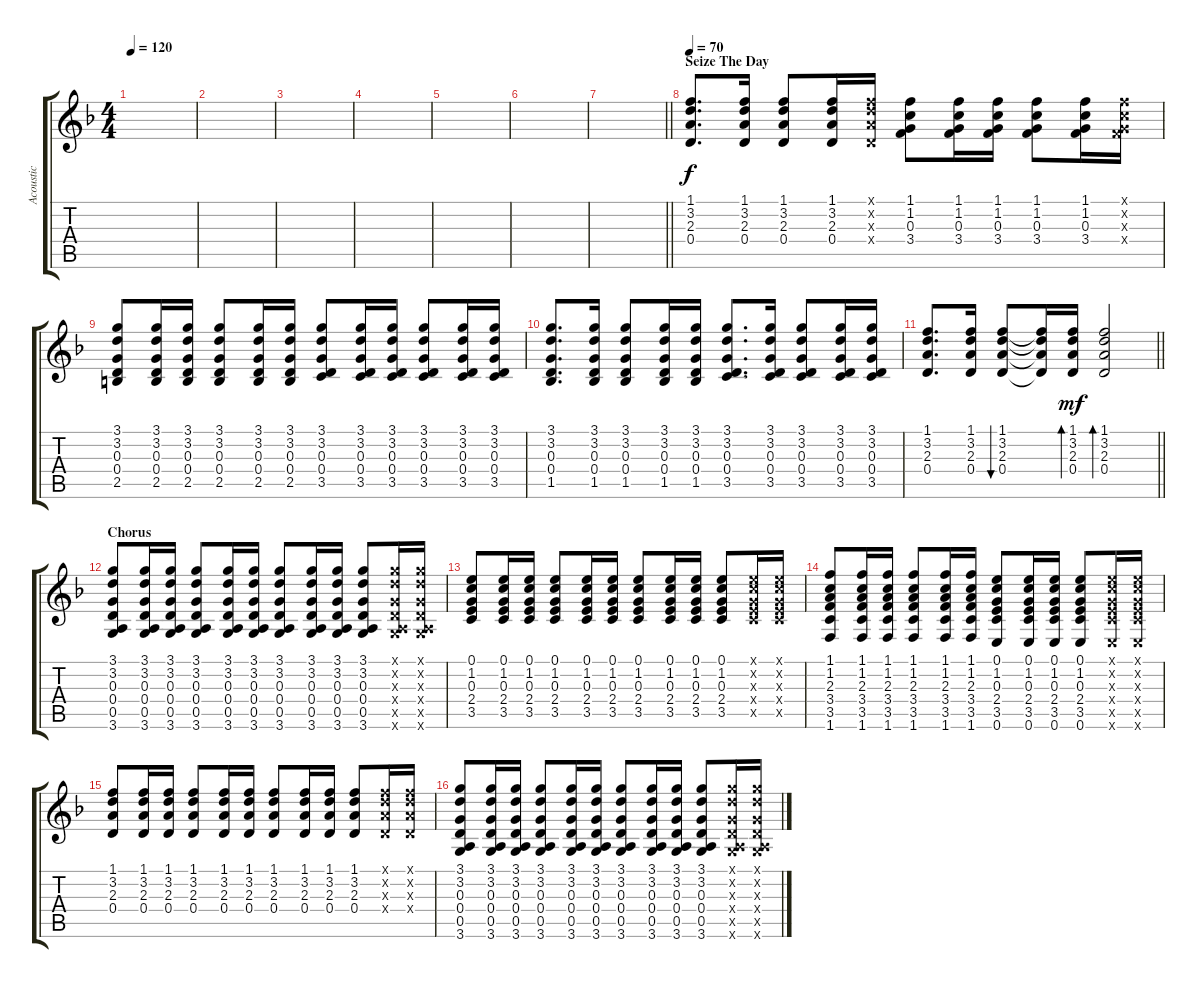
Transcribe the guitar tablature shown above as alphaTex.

\track ("Acoustic" "Acoustic") {instrument acousticguitarsteel}
\staff {score tabs}
\tuning (E4 B3 G3 D3 A2 E2) {hide}
\ts (4 4)
\tempo 120
\clef g2
\ks f
|
|
|
|
|
|
\barLineRight lightlight
|
\section ("" "Seize The Day")
\tempo 70
(1.1 3.2 2.3 0.4).8{d} (1.1 3.2 2.3 0.4).16 (1.1 3.2 2.3 0.4).8 (1.1 3.2 2.3 0.4).16 (1.1{x} 3.2{x} 2.3{x} 0.4{x}).16 (1.1 1.2 0.3 3.4).8 (1.1 1.2 0.3 3.4).16 (1.1 1.2 0.3 3.4).16 (1.1 1.2 0.3 3.4).8 (1.1 1.2 0.3 3.4).16 (1.1{x} 1.2{x} 0.3{x} 3.4{x}).16 |
(3.1 3.2 0.3 0.4 2.5).8 (3.1 3.2 0.3 0.4 2.5).16 (3.1 3.2 0.3 0.4 2.5).16 (3.1 3.2 0.3 0.4 2.5).8 (3.1 3.2 0.3 0.4 2.5).16 (3.1 3.2 0.3 0.4 2.5).16 (3.1 3.2 0.3 0.4 3.5).8 (3.1 3.2 0.3 0.4 3.5).16 (3.1 3.2 0.3 0.4 3.5).16 (3.1 3.2 0.3 0.4 3.5).8 (3.1 3.2 0.3 0.4 3.5).16 (3.1 3.2 0.3 0.4 3.5).16 |
(3.1 3.2 0.3 0.4 1.5).8{d} (3.1 3.2 0.3 0.4 1.5).16 (3.1 3.2 0.3 0.4 1.5).8 (3.1 3.2 0.3 0.4 1.5).16 (3.1 3.2 0.3 0.4 1.5).16 (3.1 3.2 0.3 0.4 3.5).8{d} (3.1 3.2 0.3 0.4 3.5).16 (3.1 3.2 0.3 0.4 3.5).8 (3.1 3.2 0.3 0.4 3.5).16 (3.1 3.2 0.3 0.4 3.5).16 |
\barLineRight lightlight
(1.1 3.2 2.3 0.4).8{d} (1.1 3.2 2.3 0.4).16 (1.1 3.2 2.3 0.4).8{bu 480} (1.1{t} 3.2{t} 2.3{t} 0.4{t}).16{dy f} (1.1 3.2 2.3 0.4).16{bd 30 dy mf} (1.1 3.2 2.3 0.4).2{bd 480} |
\section ("" "Chorus")
(3.1 3.2 0.3 0.4 0.5 3.6).8 (3.1 3.2 0.3 0.4 0.5 3.6).16 (3.1 3.2 0.3 0.4 0.5 3.6).16 (3.1 3.2 0.3 0.4 0.5 3.6).8 (3.1 3.2 0.3 0.4 0.5 3.6).16 (3.1 3.2 0.3 0.4 0.5 3.6).16 (3.1 3.2 0.3 0.4 0.5 3.6).8 (3.1 3.2 0.3 0.4 0.5 3.6).16 (3.1 3.2 0.3 0.4 0.5 3.6).16 (3.1 3.2 0.3 0.4 0.5 3.6).8 (3.1{x} 3.2{x} 0.3{x} 0.4{x} 0.5{x} 3.6{x}).16 (3.1{x} 3.2{x} 0.3{x} 0.4{x} 0.5{x} 3.6{x}).16 |
(0.1 1.2 0.3 2.4 3.5).8 (0.1 1.2 0.3 2.4 3.5).16 (0.1 1.2 0.3 2.4 3.5).16 (0.1 1.2 0.3 2.4 3.5).8 (0.1 1.2 0.3 2.4 3.5).16 (0.1 1.2 0.3 2.4 3.5).16 (0.1 1.2 0.3 2.4 3.5).8 (0.1 1.2 0.3 2.4 3.5).16 (0.1 1.2 0.3 2.4 3.5).16 (0.1 1.2 0.3 2.4 3.5).8 (0.1{x} 1.2{x} 0.3{x} 2.4{x} 3.5{x}).16 (0.1{x} 1.2{x} 0.3{x} 2.4{x} 3.5{x}).16 |
(1.1 1.2 2.3 3.4 3.5 1.6).8 (1.1 1.2 2.3 3.4 3.5 1.6).16 (1.1 1.2 2.3 3.4 3.5 1.6).16 (1.1 1.2 2.3 3.4 3.5 1.6).8 (1.1 1.2 2.3 3.4 3.5 1.6).16 (1.1 1.2 2.3 3.4 3.5 1.6).16 (0.1 1.2 0.3 2.4 3.5 0.6).8 (0.1 1.2 0.3 2.4 3.5 0.6).16 (0.1 1.2 0.3 2.4 3.5 0.6).16 (0.1 1.2 0.3 2.4 3.5 0.6).8 (0.1{x} 1.2{x} 0.3{x} 2.4{x} 3.5{x} 0.6{x}).16 (0.1{x} 1.2{x} 0.3{x} 2.4{x} 3.5{x} 0.6{x}).16 |
(1.1 3.2 2.3 0.4).8 (1.1 3.2 2.3 0.4).16 (1.1 3.2 2.3 0.4).16 (1.1 3.2 2.3 0.4).8 (1.1 3.2 2.3 0.4).16 (1.1 3.2 2.3 0.4).16 (1.1 3.2 2.3 0.4).8 (1.1 3.2 2.3 0.4).16 (1.1 3.2 2.3 0.4).16 (1.1 3.2 2.3 0.4).8 (1.1{x} 3.2{x} 2.3{x} 0.4{x}).16 (1.1{x} 3.2{x} 2.3{x} 0.4{x}).16 |
(3.1 3.2 0.3 0.4 0.5 3.6).8 (3.1 3.2 0.3 0.4 0.5 3.6).16 (3.1 3.2 0.3 0.4 0.5 3.6).16 (3.1 3.2 0.3 0.4 0.5 3.6).8 (3.1 3.2 0.3 0.4 0.5 3.6).16 (3.1 3.2 0.3 0.4 0.5 3.6).16 (3.1 3.2 0.3 0.4 0.5 3.6).8 (3.1 3.2 0.3 0.4 0.5 3.6).16 (3.1 3.2 0.3 0.4 0.5 3.6).16 (3.1 3.2 0.3 0.4 0.5 3.6).8 (3.1{x} 3.2{x} 0.3{x} 0.4{x} 0.5{x} 3.6{x}).16 (3.1{x} 3.2{x} 0.3{x} 0.4{x} 0.5{x} 3.6{x}).16
